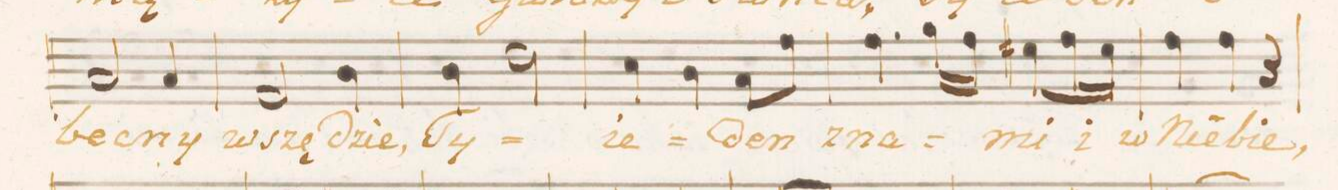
**kern	**text
*I"Tenore.	*
*clefC4	*
*k[f#c#g#]	*
*M3/4	*
2G#/	-be-
4G#/	-cny
=20	=20
2E/	wszę-
4A\	-dzie,
=21	=21
4A\	Ty
2c#\	.
=22	=22
4B\	ie-
4A\	.
8G#\L	-den
8e\J	.
=23	=23
4.e\	z_na-
16f#\LL	.
16e\JJ	.
8d#X\L	-mi
16e\L	i
16d#\JJ	.
=24	=24
4e\	w_Nie-
4e\	-bie,
4r	.
=25	=25
*-	*-
